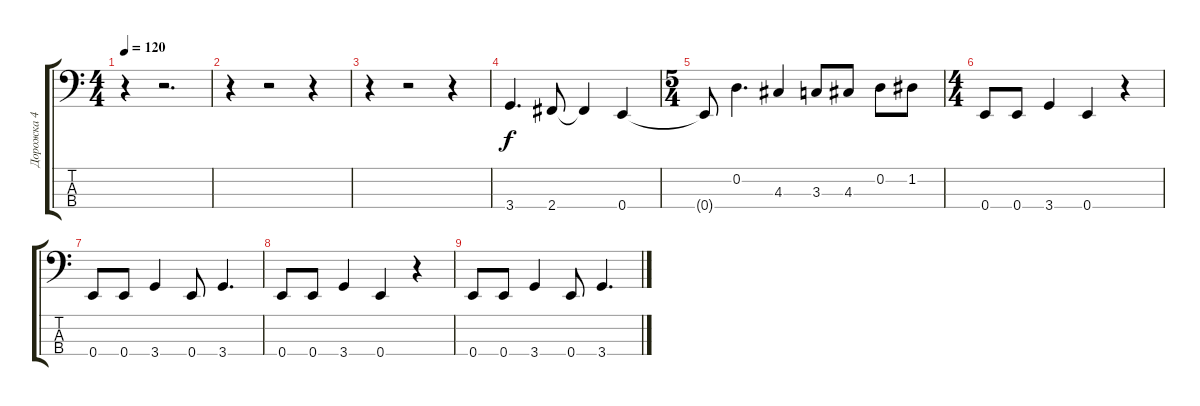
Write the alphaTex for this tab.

\track ("Дорожка 4" "Дорожка 4") {instrument electricbassfinger}
\staff {score tabs}
\tuning (G2 D2 A1 E1) {hide}
\ts (4 4)
\tempo 120
\clef f4
\ks c
r.4{dy f} r.2{d} |
r.4 r.2 r.4 |
r.4 r.2 r.4 |
3.4.4{d} 2.4.8 2.4{t}.4 0.4.4 |
\ts (5 4)
0.4{t}.8 0.2.4{d} 4.3.4 3.3.8 4.3.8 0.2.8 1.2.8 |
\ts (4 4)
0.4.8 0.4.8 3.4.4 0.4.4 r.4 |
0.4.8 0.4.8 3.4.4 0.4.8 3.4.4{d} |
0.4.8 0.4.8 3.4.4 0.4.4 r.4 |
0.4.8 0.4.8 3.4.4 0.4.8 3.4.4{d}
